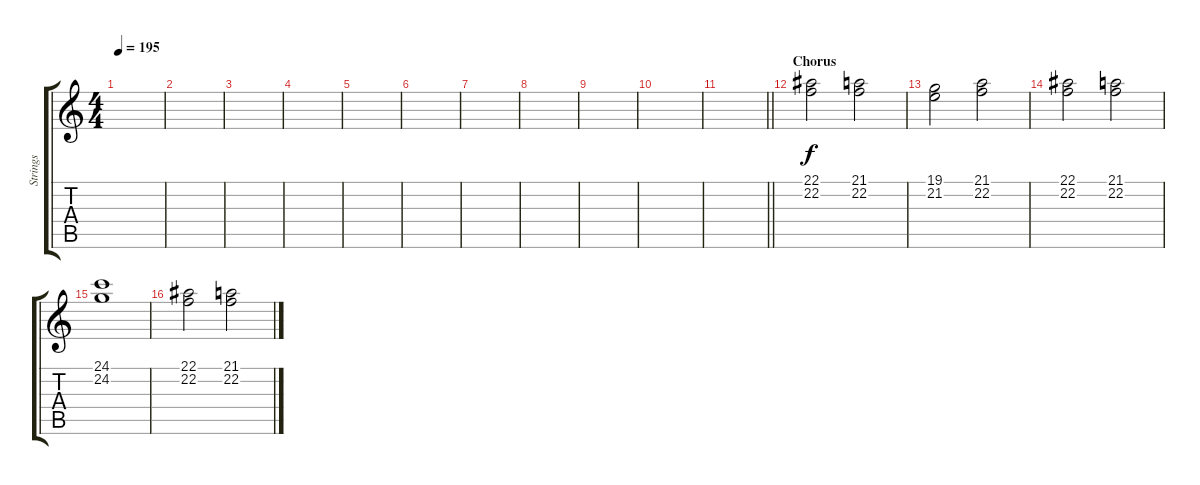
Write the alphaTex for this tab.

\track ("Strings" "Strings") {instrument stringensemble1}
\staff {score tabs}
\tuning (C4 G3 Eb3 Bb2 F2 C2) {hide}
\ts (4 4)
\tempo 195
\clef g2
\ks c
|
|
|
|
|
|
|
|
|
|
\barLineRight lightlight
|
\section ("" "Chorus")
(22.1 22.2).2 (21.1 22.2).2 |
(19.1 21.2).2 (21.1 22.2).2 |
(22.1 22.2).2 (21.1 22.2).2 |
(24.1 24.2).1 |
(22.1 22.2).2 (21.1 22.2).2
